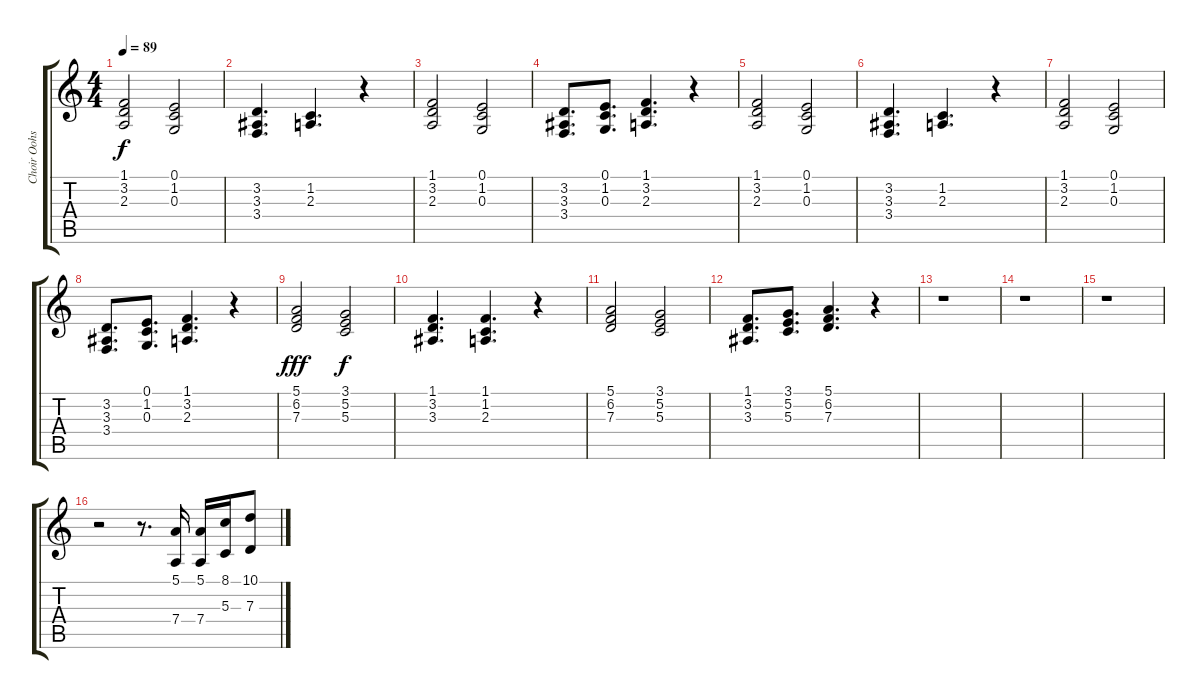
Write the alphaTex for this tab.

\track ("Choir Oohs" "Choir Oohs") {instrument voiceoohs}
\staff {score tabs}
\tuning (E4 B3 G3 D3 A2 E2) {hide}
\ts (4 4)
\tempo 89
\clef g2
\ks c
(1.1 3.2 2.3).2{dy f} (0.1 1.2 0.3).2 |
(3.2 3.3 3.4).4{d} (1.2 2.3).4{d} r.4 |
(1.1 3.2 2.3).2 (0.1 1.2 0.3).2 |
(3.2 3.3 3.4).8{d} (0.1 1.2 0.3).8{d} (1.1 3.2 2.3).4{d} r.4 |
(1.1 3.2 2.3).2 (0.1 1.2 0.3).2 |
(3.2 3.3 3.4).4{d} (1.2 2.3).4{d} r.4 |
(1.1 3.2 2.3).2 (0.1 1.2 0.3).2 |
(3.2 3.3 3.4).8{d} (0.1 1.2 0.3).8{d} (1.1 3.2 2.3).4{d} r.4 |
(5.1 6.2 7.3).2{dy fff} (3.1 5.2 5.3).2{dy f} |
(1.1 3.2 3.3).4{d} (1.1 1.2 2.3).4{d} r.4 |
(5.1 6.2 7.3).2 (3.1 5.2 5.3).2 |
(1.1 3.2 3.3).8{d} (3.1 5.2 5.3).8{d} (5.1 6.2 7.3).4{d} r.4 |
r.1 |
r.1 |
r.1 |
r.2 r.8{d} (5.1 7.4).16 (5.1 7.4).16 (8.1 5.3).16 (10.1 7.3).8
